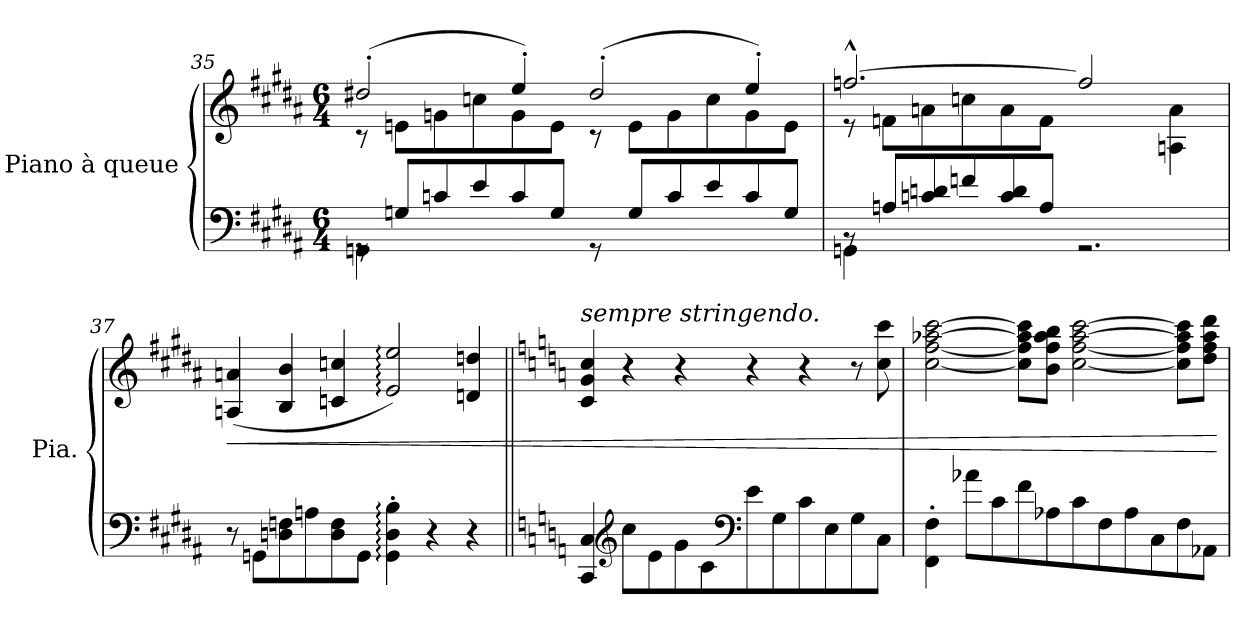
**kern	**kern	**dynam
*part1	*part1	*part1
*staff2	*staff1	*staff1/2
*I"Piano à queue	*	*
*I'Pia.	*	*
*clefF4	*clefG2	*
*k[f#c#g#d#a#]	*k[f#c#g#d#a#]	*
*M6/4	*M6/4	*
=35	=35	=35
*^	*^	*
8rGG	4GGn\	(2dd#X'/	8r	.
8Gn/L	.	.	8en\L	.
8cn/	1ryy	.	8gn\	.
8e/	.	.	8ccn\	.
8c/	.	4ee'/)	8g\	.
8G/J	.	.	8e\J	.
8rGG	.	(2dd#'/	8r	.
8G/L	.	.	8e\L	.
8c/	.	.	8g\	.
8e/	.	.	8cc\	.
8c/	4ryy	4ee'/)	8g\	.
8G/J	.	.	8e\J	.
!!LO:LB:g=z	!!
=36	=36	=36	=36	=36
8rBB	4GGn\	[2.ffn^^/	8r	.
8An/L	.	.	8fn\L	.
8cn/ 8dn/	1ryy	.	8an\	.
8fn/	.	.	8ccn\	.
8c/ 8d/	.	.	8a\	.
8A/J	.	.	8f\J	.
2.rGG	.	2ff/]	2.ryy	.
.	4ryy	4An\ 4a\	.	.
*	*	*v	*v	*
=37	=37	=37	=37
!	!	!	!LO:HP:b
*v	*v	*	*
8r	(4An/ 4an/	<
8GGn\L	.	.
8Dn\ 8Fn\	4B/ 4b/	.
8An\	.	.
8D\ 8F\	4cn/ 4ccn/	.
8GG\J	.	.
4GG\:' 4D\:' 4B\:'	2e/: 2ee/:)	.
4r	.	.
4r	4dn/ 4ddn/	.
=38||	=38||	=38||
*k[]	*k[]	*
!	!LO:TX:a:i:t=sempre stringendo.	!
4CC/ 4C/	4c/ 4g/ 4cc/	.
*clefG2	*	*
8cc\L	4r	.
8e\	.	.
8g\	4r	.
8c\	.	.
*clefF4	*	*
8e\	4r	.
8G\	.	.
8c\	4r	.
8E\	.	.
8G\	8r	.
*	*MM185	*
8C\J	8cc\ 8ccc\	.
!!LO:LB:g=z
=39	=39	=39
4FF\' 4F\'	[2cc\ [2ff\ [2aa-X\ [2ccc\	.
8a-X\L	.	.
8c\	.	.
8f\	8cc\] 8ff\] 8aa-\] 8ccc\]L	.
8A-X\	8b\ 8ff\ 8aa-\ 8bb\J	.
8c\	[2cc\ [2ff\ [2aa-\ [2ccc\	.
8F\	.	.
8A-\	.	.
8C\	.	.
8F\	8cc\] 8ff\] 8aa-\] 8ccc\]L	.
8AA-X\J	8dd\ 8ff\ 8aa-\ 8ddd\J	.
.	.	[
=	=	=
*-	*-	*-
